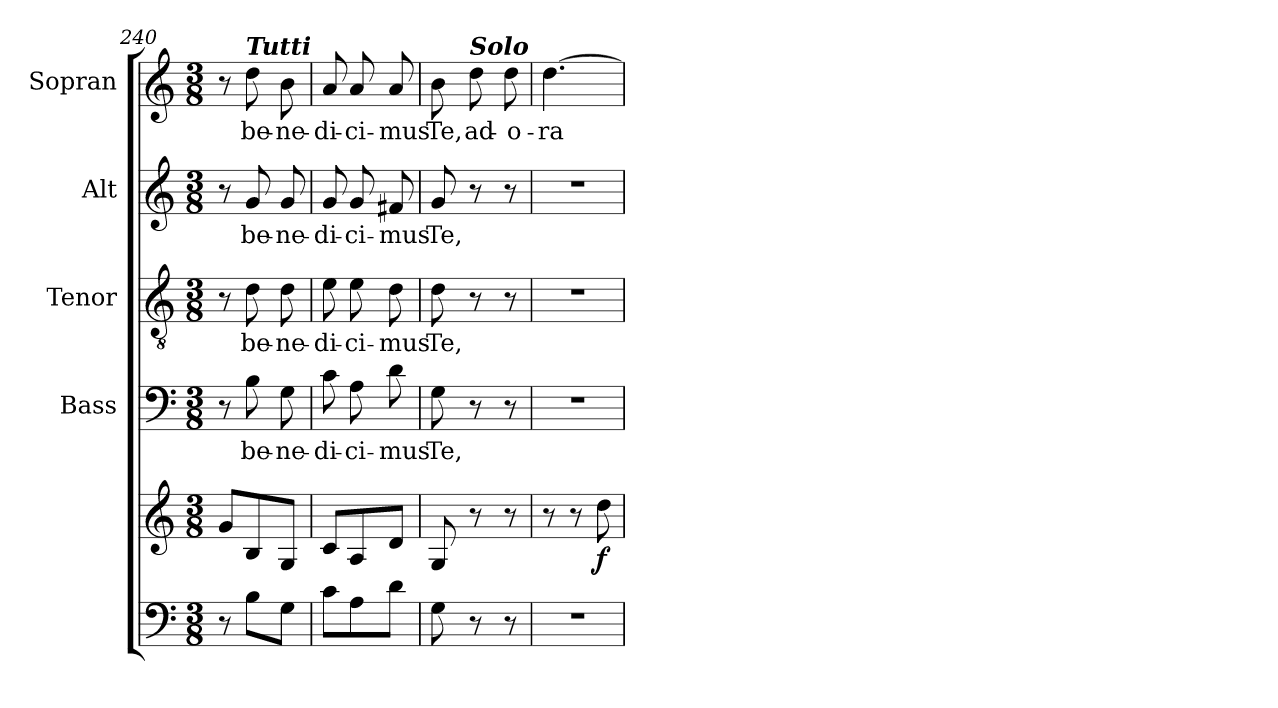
**kern	**kern	**dynam	**kern	**text	**kern	**text	**kern	**text	**kern	**text
*part5	*part5	*part5	*part4	*part4	*part3	*part3	*part2	*part2	*part1	*part1
*staff6	*staff5	*staff5/6	*staff4	*staff4	*staff3	*staff3	*staff2	*staff2	*staff1	*staff1
*	*	*	*I"Bass	*	*I"Tenor	*	*I"Alt	*	*I"Sopran	*
*	*	*	*I'B.	*	*I'T.	*	*I'A.	*	*I'S.	*
*clefF4	*clefG2	*	*clefF4	*	*clefGv2	*	*clefG2	*	*clefG2	*
*k[]	*k[]	*	*k[]	*	*k[]	*	*k[]	*	*k[]	*
*C:	*C:	*	*C:	*	*C:	*	*C:	*	*C:	*
*M3/8	*M3/8	*	*M3/8	*	*M3/8	*	*M3/8	*	*M3/8	*
=240	=240	=240	=240	=240	=240	=240	=240	=240	=240	=240
8r	8g/L	.	8r	.	8r	.	8r	.	8r	.
!	!	!	!	!	!	!	!	!	!LO:TX:a:Bi:t=Tutti	!
!	!	!	!	!LO:LY:b	!	!LO:LY:b	!	!LO:LY:b	!	!LO:LY:b
8B\L	8B/	.	8B\	be-	8d\	be-	8g/	be-	8dd\	be-
!	!	!	!	!LO:LY:b	!	!LO:LY:b	!	!LO:LY:b	!	!LO:LY:b
8G\J	8G/J	.	8G\	-ne-	8d\	-ne-	8g/	-ne-	8b\	-ne-
=241	=241	=241	=241	=241	=241	=241	=241	=241	=241	=241
!	!	!	!	!LO:LY:b	!	!LO:LY:b	!	!LO:LY:b	!	!LO:LY:b
8c\L	8c/L	.	8c\	-di-	8e\	-di-	8g/	-di-	8a/	-di-
!	!	!	!	!LO:LY:b	!	!LO:LY:b	!	!LO:LY:b	!	!LO:LY:b
8A\	8A/	.	8A\	-ci-	8e\	-ci-	8g/	-ci-	8a/	-ci-
!	!	!	!	!LO:LY:b	!	!LO:LY:b	!	!LO:LY:b	!	!LO:LY:b
8d\J	8d/J	.	8d\	-mus	8d\	-mus	8f#X/	-mus	8a/	-mus
!!LO:LB:g=z
=242	=242	=242	=242	=242	=242	=242	=242	=242	=242	=242
!	!	!	!	!LO:LY:b	!	!LO:LY:b	!	!LO:LY:b	!	!LO:LY:b
8G\	8G/	.	8G\	Te,	8d\	Te,	8g/	Te,	8b\	Te,
!	!	!	!	!	!	!	!	!	!LO:TX:a:Bi:t=Solo	!
!	!	!	!	!	!	!	!	!	!	!LO:LY:b
8r	8r	.	8r	.	8r	.	8r	.	8dd\	ad-
!	!	!	!	!	!	!	!	!	!	!LO:LY:b
8r	8r	.	8r	.	8r	.	8r	.	8dd\	-o-
=243	=243	=243	=243	=243	=243	=243	=243	=243	=243	=243
!	!	!	!	!	!	!	!	!	!	!LO:LY:b
4.r	8r	.	4.r	.	4.r	.	4.r	.	[4.dd\	-ra-
.	8r	.	.	.	.	.	.	.	.	.
!	!	!LO:DY:b	!	!	!	!	!	!	!	!
.	8dd\	f	.	.	.	.	.	.	.	.
=	=	=	=	=	=	=	=	=	=	=
*-	*-	*-	*-	*-	*-	*-	*-	*-	*-	*-
